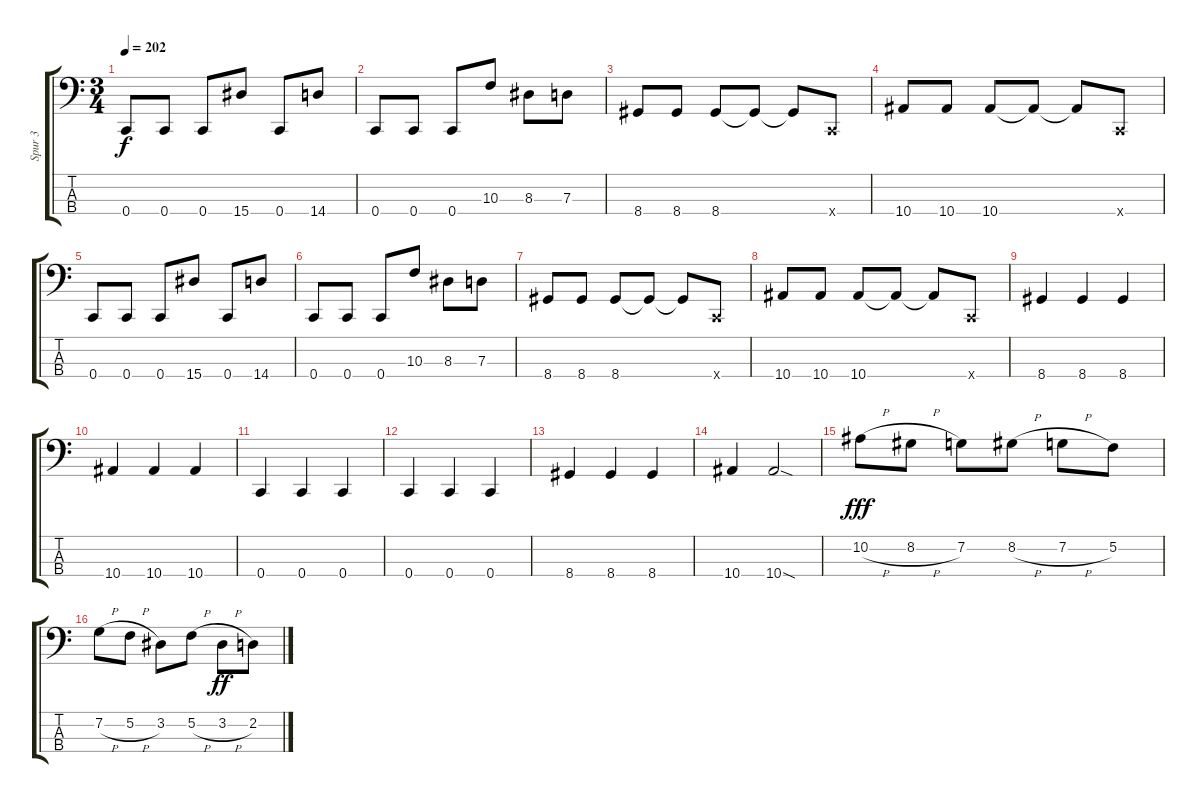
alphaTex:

\track ("Spur 3" "Spur 3") {instrument electricbassfinger}
\staff {score tabs}
\tuning (F2 C2 G1 C1) {hide}
\ts (3 4)
\tempo 202
\clef f4
\ks c
0.4.8{dy f} 0.4.8 0.4.8 15.4.8 0.4.8 14.4.8 |
0.4.8 0.4.8 0.4.8 10.3.8 8.3.8 7.3.8 |
8.4.8 8.4.8 8.4.8 8.4{t}.8 8.4{t}.8 0.4{x}.8 |
10.4.8 10.4.8 10.4.8 10.4{t}.8 10.4{t}.8 0.4{x}.8 |
0.4.8 0.4.8 0.4.8 15.4.8 0.4.8 14.4.8 |
0.4.8 0.4.8 0.4.8 10.3.8 8.3.8 7.3.8 |
8.4.8 8.4.8 8.4.8 8.4{t}.8 8.4{t}.8 0.4{x}.8 |
10.4.8 10.4.8 10.4.8 10.4{t}.8 10.4{t}.8 0.4{x}.8 |
8.4.4 8.4.4 8.4.4 |
10.4.4 10.4.4 10.4.4 |
0.4.4 0.4.4 0.4.4 |
0.4.4 0.4.4 0.4.4 |
8.4.4 8.4.4 8.4.4 |
10.4.4 10.4{sod}.2 |
10.2{h}.8{dy fff volume 16 instrument contrabass} 8.2{h}.8 7.2.8 8.2{h}.8 7.2{h}.8 5.2.8 |
7.2{h}.8 5.2{h}.8 3.2.8 5.2{h}.8 3.2{h}.8{dy ff} 2.2.8
